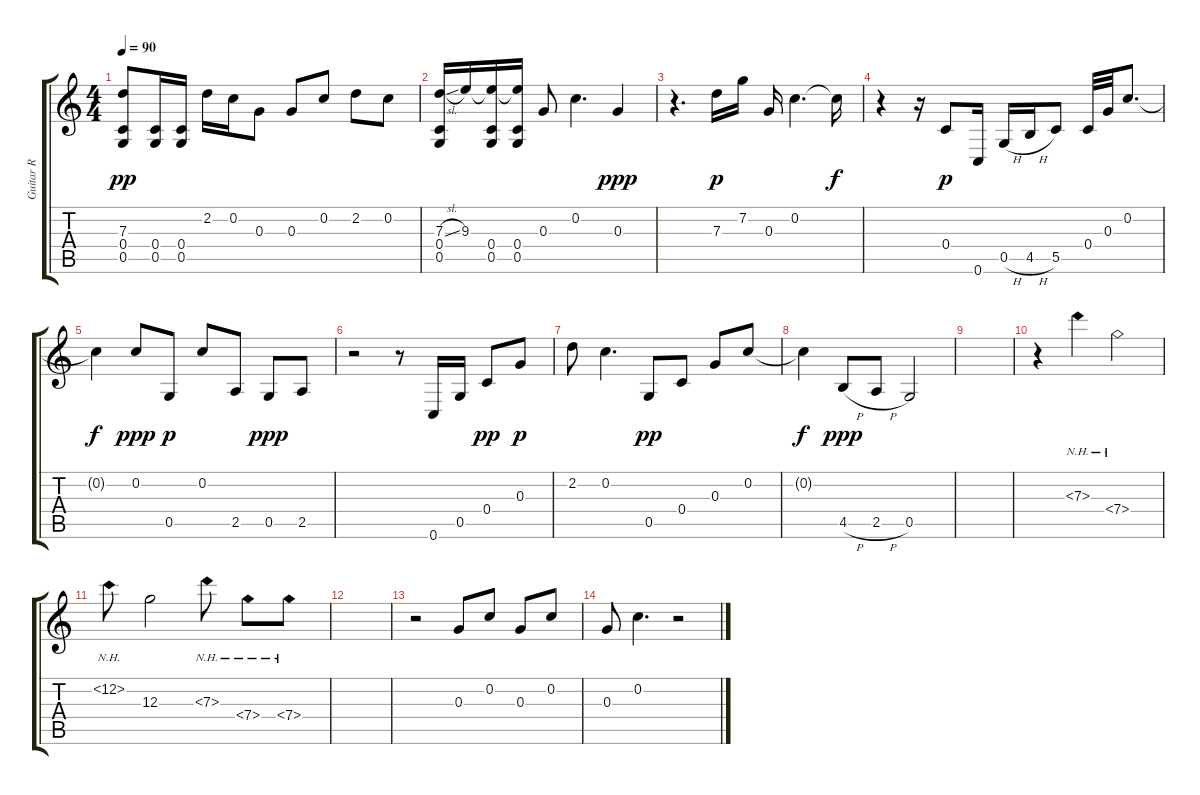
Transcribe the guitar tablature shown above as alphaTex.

\track ("Guitar R" "Guitar R") {instrument electricguitarclean}
\staff {score tabs}
\tuning (E4 C4 G3 C3 G2 C2) {hide}
\ts (4 4)
\tempo 90
\clef g2
\ks c
(7.3 0.4 0.5).8{dy pp} (0.4 0.5).16 (0.4 0.5).16 2.2.16 0.2.16 0.3.8 0.3.8 0.2.8 2.2.8 0.2.8 |
(7.3{sl} 0.4 0.5).16 9.3.16 (9.3{t} 0.4 0.5).16 (9.3{t} 0.4 0.5).16 0.3.8 0.2.4{d} 0.3.4{dy ppp} |
r.4{d} 7.3.16{dy p} 7.2.16 0.3.16 0.2.4{d} 0.2{t}.16{dy f} |
r.4 r.16 0.4.8{dy p} 0.6.16 0.5{h}.16 4.5{h}.16 5.5.8 0.4.32 0.3.32 0.2.8{d} |
0.2{t}.4{dy f} 0.2.8{dy ppp} 0.5.8{dy p} 0.2.8 2.5.8 0.5.8{dy ppp} 2.5.8 |
r.2 r.8 0.6.16 0.5.16 0.4.8{dy pp} 0.3.8{dy p} |
2.2.8 0.2.4{d} 0.5.8{dy pp} 0.4.8 0.3.8 0.2.8 |
0.2{t}.4{dy f} 4.5{h}.8{dy ppp} 2.5{h}.8 0.5.2 |
|
r.4 7.3{nh}.4 7.4{nh}.2 |
12.2{nh}.8 12.3.2 7.3{nh}.8 7.4{nh}.8 7.4{nh}.8 |
|
r.2 0.3.8 0.2.8 0.3.8 0.2.8 |
0.3.8 0.2.4{d} r.2
